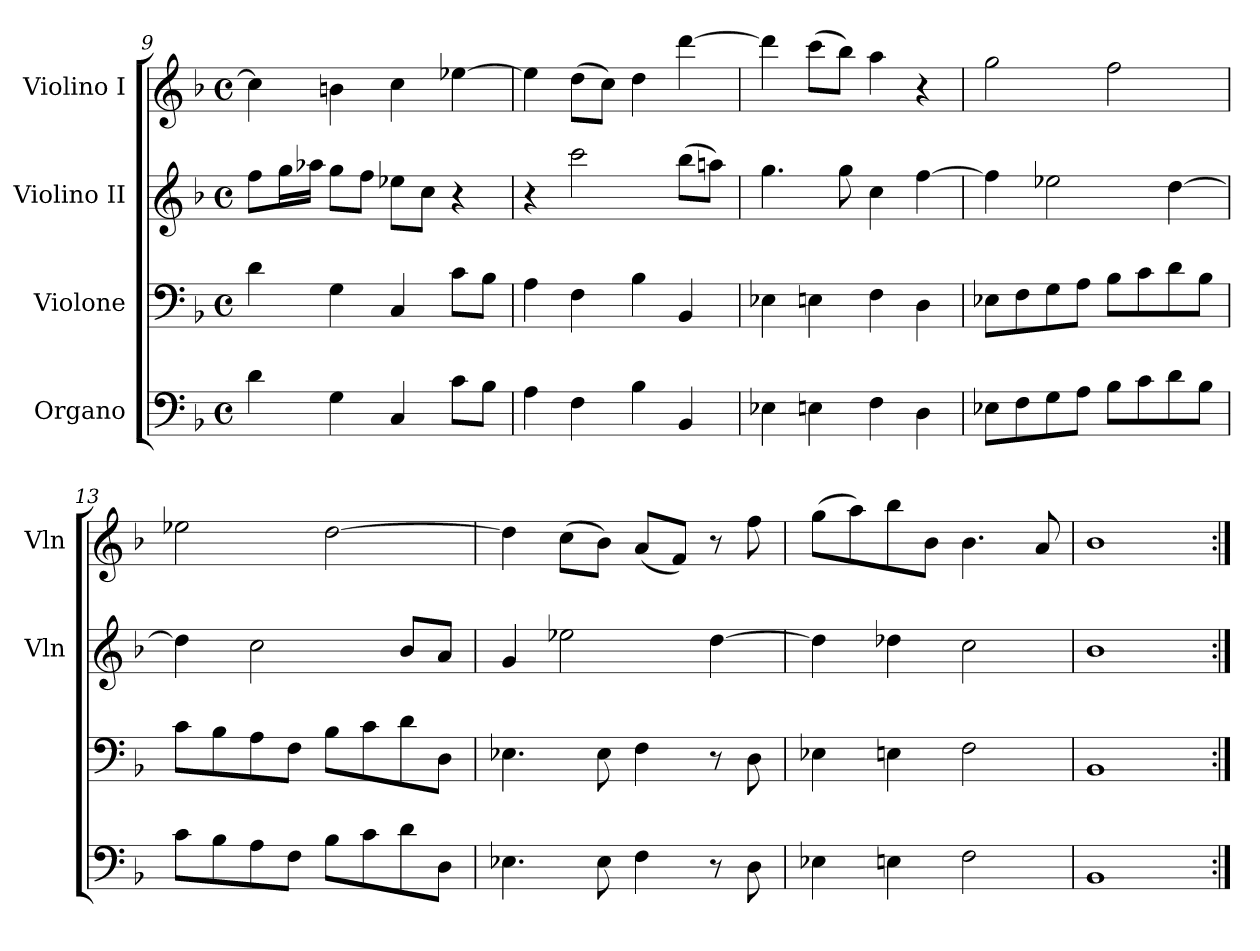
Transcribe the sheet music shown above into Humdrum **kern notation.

**kern	**kern	**kern	**kern
*part4	*part3	*part2	*part1
*staff4	*staff3	*staff2	*staff1
*I"Organo	*I"Violone	*I"Violino II	*I"Violino I
*	*	*I'Vln	*I'Vln
*clefF4	*clefF4	*clefG2	*clefG2
*k[b-]	*k[b-]	*k[b-]	*k[b-]
*F:	*F:	*F:	*F:
*M4/4	*M4/4	*M4/4	*M4/4
*met(c)	*met(c)	*met(c)	*met(c)
=9	=9	=9	=9
4d	4d	8ffL	4cc]
.	.	16ggL	.
.	.	16aa-XJJ	.
4G	4G	8ggL	4bn
.	.	8ffJ	.
4C	4C	8ee-XL	4cc
.	.	8ccJ	.
8cL	8cL	4r	[4ee-X
8B-J	8B-J	.	.
=10	=10	=10	=10
4A	4A	4r	4ee-]
4F	4F	2ccc	(8ddL
.	.	.	8ccJ)
4B-	4B-	.	4dd
4BB-	4BB-	(8bb-L	[4ddd
.	.	8aanJ)	.
=11	=11	=11	=11
4E-X	4E-X	4.gg	4ddd]
4En	4En	.	(8cccL
.	.	8gg	8bb-J)
4F	4F	4cc	4aa
4D	4D	[4ff	4r
=12	=12	=12	=12
8E-XL	8E-XL	4ff]	2gg
8F	8F	.	.
8G	8G	2ee-X	.
8AJ	8AJ	.	.
8B-L	8B-L	.	2ff
8c	8c	.	.
8d	8d	[4dd	.
8B-J	8B-J	.	.
=13	=13	=13	=13
8cL	8cL	4dd]	2ee-X
8B-	8B-	.	.
8A	8A	2cc	.
8FJ	8FJ	.	.
8B-L	8B-L	.	[2dd
8c	8c	.	.
8d	8d	8b-L	.
8DJ	8DJ	8aJ	.
=14	=14	=14	=14
4.E-X	4.E-X	4g	4dd]
.	.	2ee-X	(8ccL
8E-	8E-	.	8b-J)
4F	4F	.	(8aL
.	.	.	8fJ)
8r	8r	[4dd	8r
8D	8D	.	8ff
=15	=15	=15	=15
4E-X	4E-X	4dd]	(8ggL
.	.	.	8aa)
4En	4En	4dd-X	8bb-
.	.	.	8b-J
2F	2F	2cc	4.b-
.	.	.	8a
=16	=16	=16	=16
1BB-	1BB-	1b-	1b-
=:|!	=:|!	=:|!	=:|!
*-	*-	*-	*-
